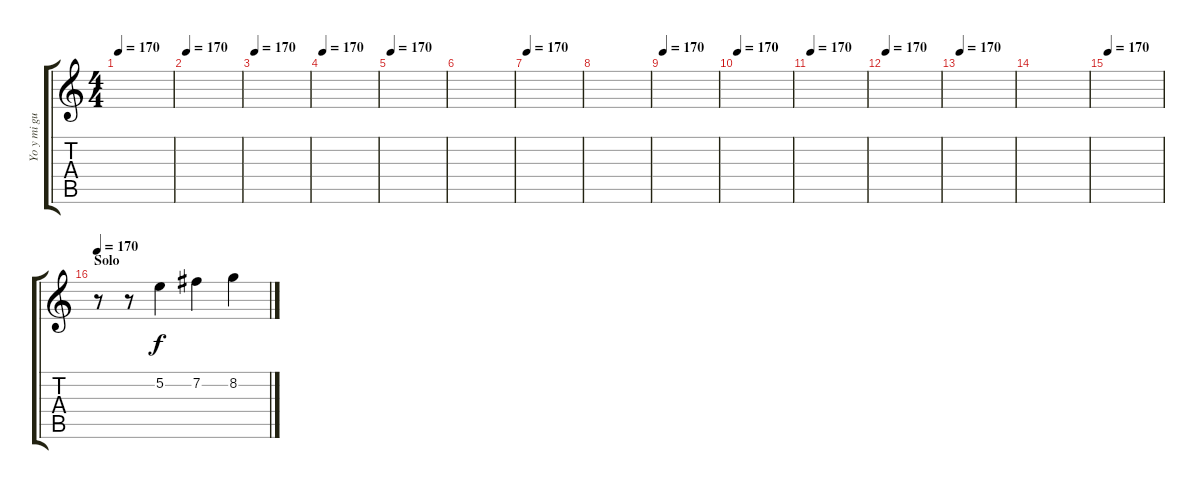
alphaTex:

\track ("Yo y mi guitarra eléctrica." "Yo y mi gu") {instrument overdrivenguitar}
\staff {score tabs}
\tuning (E4 B3 G3 D3 A2 E2) {hide}
\ts (4 4)
\tempo 170
\clef g2
\ks c
|
\tempo 170
|
\tempo 170
|
\tempo 170
|
\tempo 170
|
|
\tempo 170
|
|
\tempo 170
|
\tempo 170
|
\tempo 170
|
\tempo 170
|
\tempo 170
|
|
\tempo 170
|
\section ("" "Solo")
\tempo 170
r.8 r.8 5.2.4 7.2.4 8.2.4
